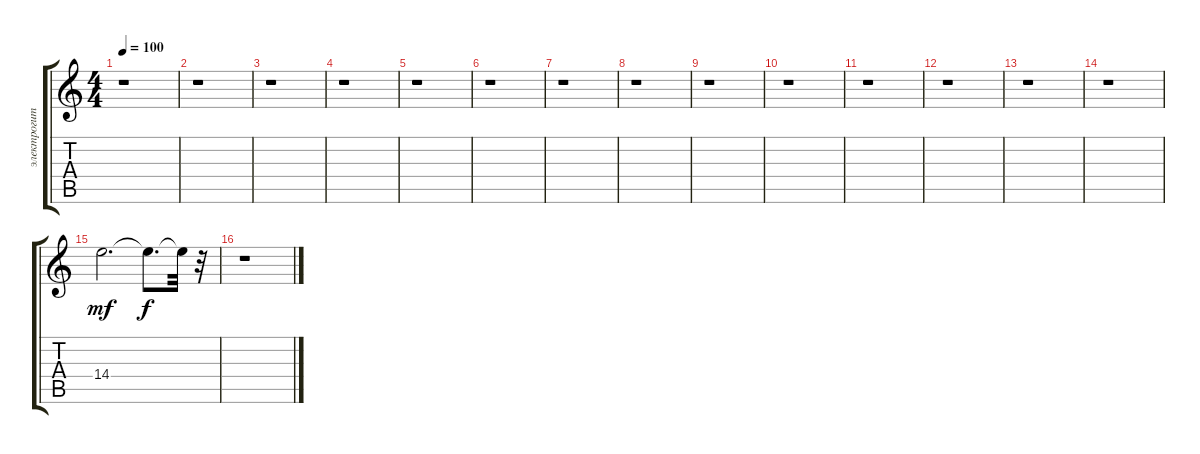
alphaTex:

\track ("электрогитара" "электрогит") {instrument overdrivenguitar}
\staff {score tabs}
\tuning (E4 B3 G3 D3 A2 E2) {hide}
\ts (4 4)
\tempo 100
\clef g2
\ks c
r.1{dy mf} |
r.1 |
r.1 |
r.1 |
r.1 |
r.1 |
r.1 |
r.1 |
r.1 |
r.1 |
r.1 |
r.1 |
r.1 |
r.1 |
14.4.2{d} 14.4{t}.8{d dy f} 14.4{t}.32 r.32 |
r.1
